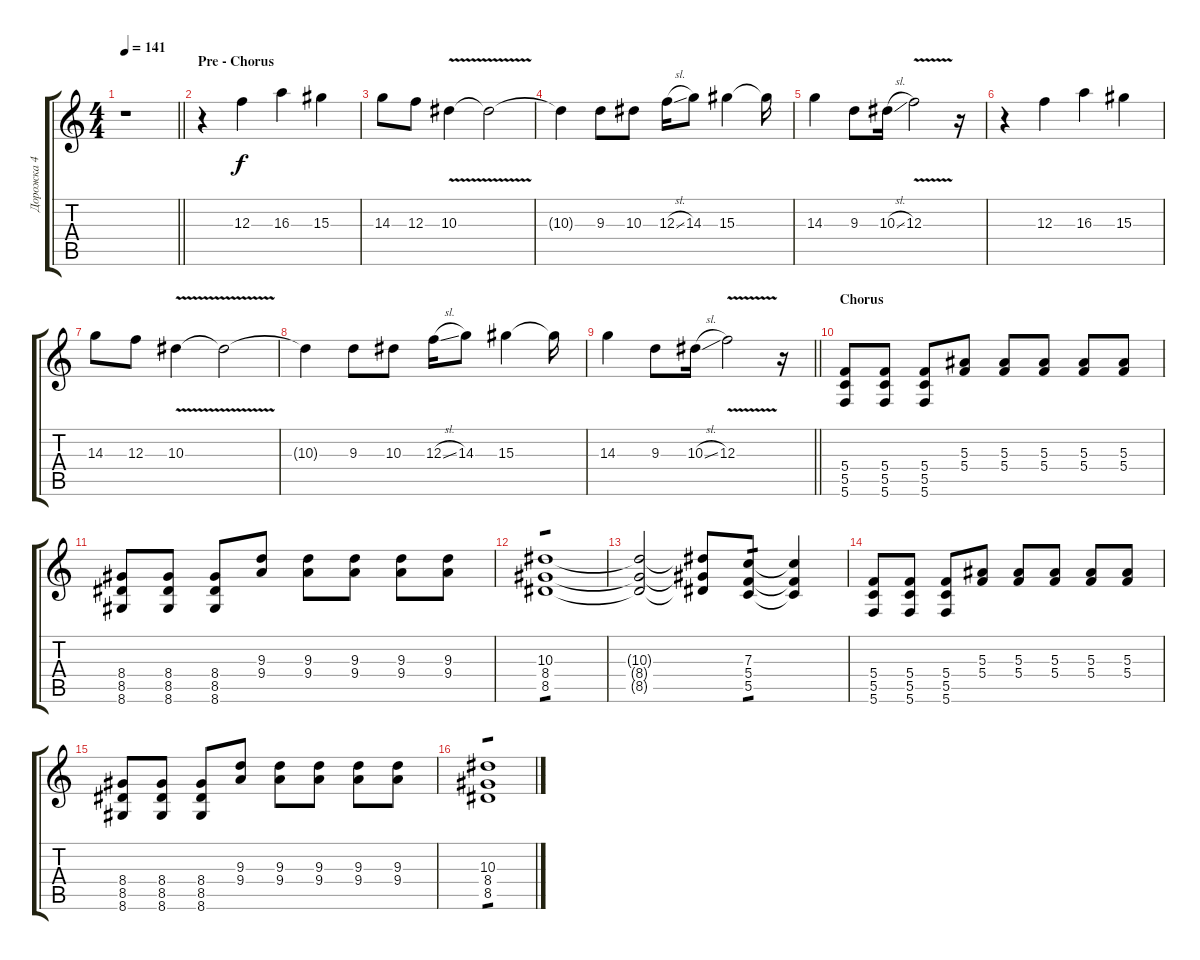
\track ("Дорожка 4" "Дорожка 4") {instrument distortionguitar}
\staff {score tabs}
\tuning (D4 A3 F3 C3 G2 C2) {hide}
\ts (4 4)
\tempo 141
\clef g2
\barLineRight lightlight
\ks c
r.1{dy f} |
\section ("" "Pre - Chorus")
r.4 12.3.4 16.3.4 15.3.4 |
14.3.8 12.3.8 10.3{v}.4 10.3{t}.2 |
10.3{t}.4 9.3.8 10.3.8 12.3{sl}.16 14.3.8 15.3.4 15.3{t}.16 |
14.3.4 9.3.8 10.3{sl}.16 12.3{v}.2 r.16 |
r.4 12.3.4 16.3.4 15.3.4 |
14.3.8 12.3.8 10.3{v}.4 10.3{t}.2 |
10.3{t}.4 9.3.8 10.3.8 12.3{sl}.16 14.3.8 15.3.4 15.3{t}.16 |
\barLineRight lightlight
14.3.4 9.3.8 10.3{sl}.16 12.3{v}.2 r.16 |
\section ("" "Chorus")
(5.4 5.5 5.6).8 (5.4 5.5 5.6).8 (5.4 5.5 5.6).8 (5.3 5.4).8 (5.3 5.4).8 (5.3 5.4).8 (5.3 5.4).8 (5.3 5.4).8 |
(8.4 8.5 8.6).8 (8.4 8.5 8.6).8 (8.4 8.5 8.6).8 (9.3 9.4).8 (9.3 9.4).8 (9.3 9.4).8 (9.3 9.4).8 (9.3 9.4).8 |
(10.3 8.4 8.5).1{tp 1} |
(10.3{t} 8.4{t} 8.5{t}).2 (10.3{t} 8.4{t} 8.5{t}).8 (7.3 5.4 5.5).8{tp 1} (7.3{t} 5.4{t} 5.5{t}).4 |
(5.4 5.5 5.6).8 (5.4 5.5 5.6).8 (5.4 5.5 5.6).8 (5.3 5.4).8 (5.3 5.4).8 (5.3 5.4).8 (5.3 5.4).8 (5.3 5.4).8 |
(8.4 8.5 8.6).8 (8.4 8.5 8.6).8 (8.4 8.5 8.6).8 (9.3 9.4).8 (9.3 9.4).8 (9.3 9.4).8 (9.3 9.4).8 (9.3 9.4).8 |
(10.3 8.4 8.5).1{tp 1}
